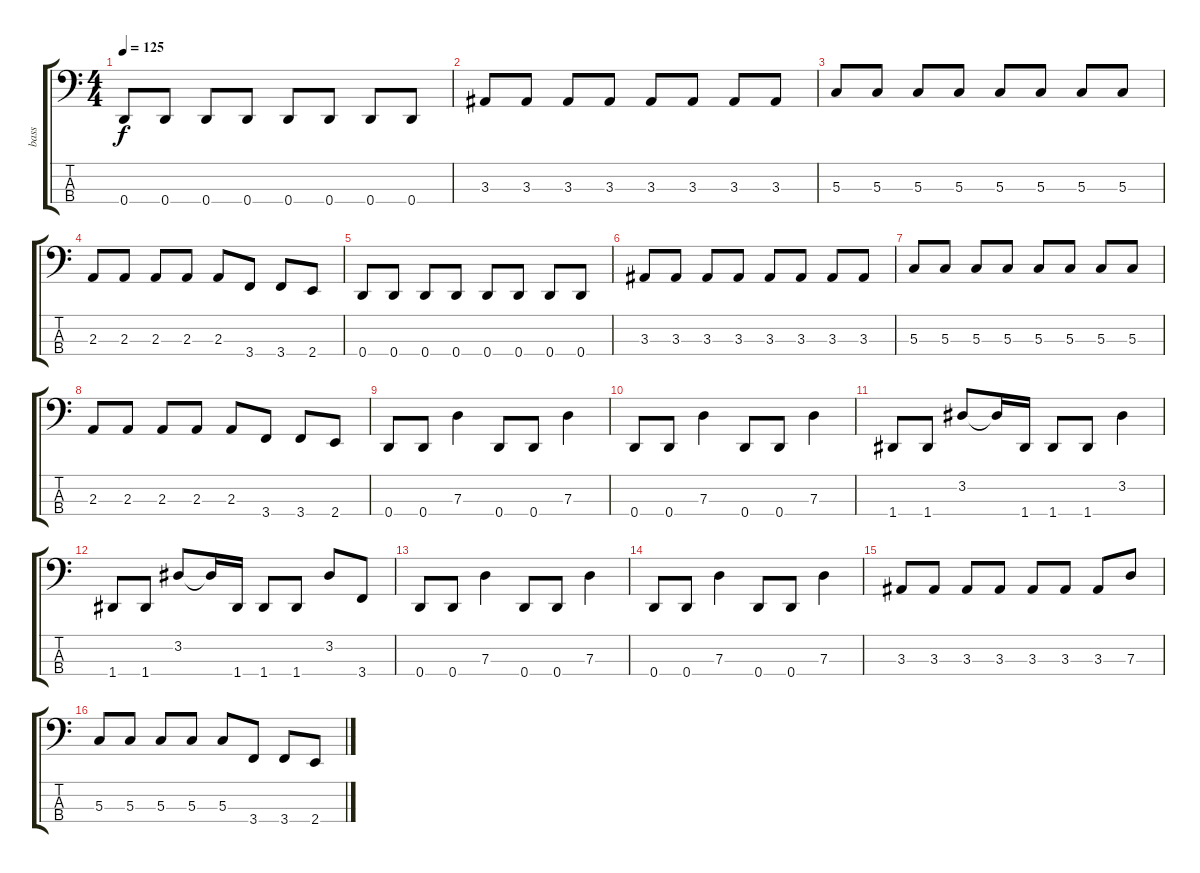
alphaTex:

\track ("bass" "bass") {instrument electricbassfinger}
\staff {score tabs}
\tuning (F2 C2 G1 D1) {hide}
\ts (4 4)
\tempo 125
\clef f4
\ks c
0.4.8{dy f} 0.4.8 0.4.8 0.4.8 0.4.8 0.4.8 0.4.8 0.4.8 |
3.3.8 3.3.8 3.3.8 3.3.8 3.3.8 3.3.8 3.3.8 3.3.8 |
5.3.8 5.3.8 5.3.8 5.3.8 5.3.8 5.3.8 5.3.8 5.3.8 |
2.3.8 2.3.8 2.3.8 2.3.8 2.3.8 3.4.8 3.4.8 2.4.8 |
0.4.8 0.4.8 0.4.8 0.4.8 0.4.8 0.4.8 0.4.8 0.4.8 |
3.3.8 3.3.8 3.3.8 3.3.8 3.3.8 3.3.8 3.3.8 3.3.8 |
5.3.8 5.3.8 5.3.8 5.3.8 5.3.8 5.3.8 5.3.8 5.3.8 |
2.3.8 2.3.8 2.3.8 2.3.8 2.3.8 3.4.8 3.4.8 2.4.8 |
0.4.8 0.4.8 7.3.4 0.4.8 0.4.8 7.3.4 |
0.4.8 0.4.8 7.3.4 0.4.8 0.4.8 7.3.4 |
1.4.8 1.4.8 3.2.8 3.2{t}.16 1.4.16 1.4.8 1.4.8 3.2.4 |
1.4.8 1.4.8 3.2.8 3.2{t}.16 1.4.16 1.4.8 1.4.8 3.2.8 3.4.8 |
0.4.8 0.4.8 7.3.4 0.4.8 0.4.8 7.3.4 |
0.4.8 0.4.8 7.3.4 0.4.8 0.4.8 7.3.4 |
3.3.8 3.3.8 3.3.8 3.3.8 3.3.8 3.3.8 3.3.8 7.3.8 |
5.3.8 5.3.8 5.3.8 5.3.8 5.3.8 3.4.8 3.4.8 2.4.8
